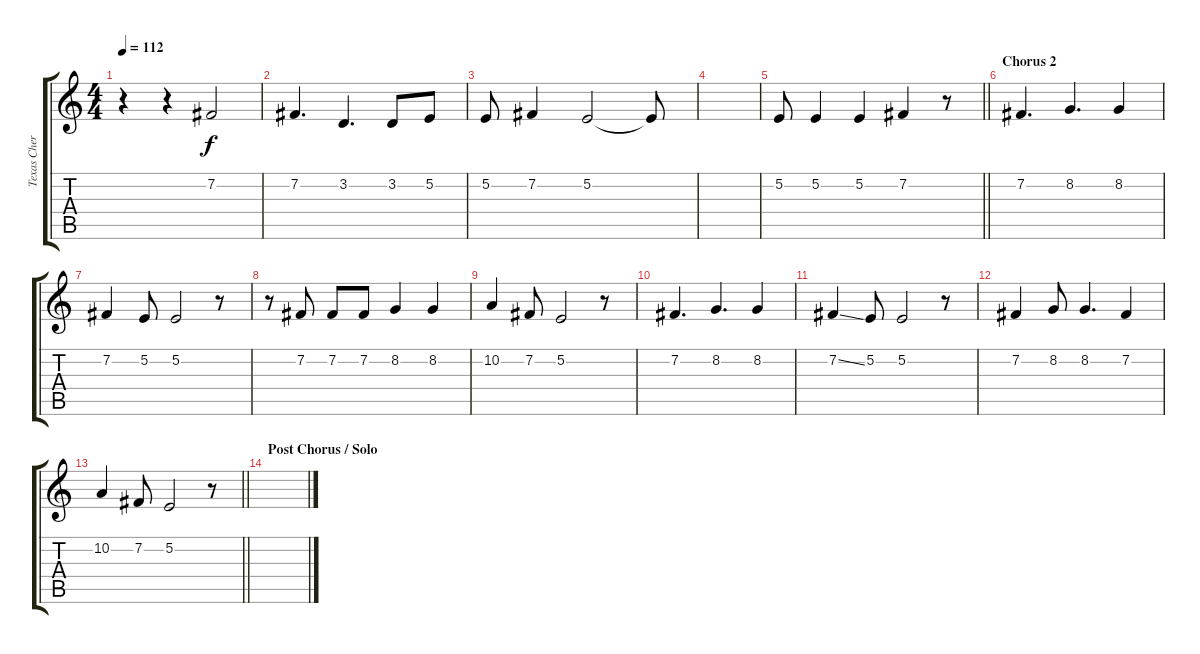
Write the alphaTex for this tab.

\track ("Texas Cherrie Biggunz" "Texas Cher") {instrument lead2sawtooth}
\staff {score tabs}
\tuning (E4 B3 G3 D3 A2 E2) {hide}
\ts (4 4)
\tempo 112
\clef g2
\ks c
r.4{dy f} r.4 7.2.2 |
7.2.4{d} 3.2.4{d} 3.2.8 5.2.8 |
5.2.8 7.2.4 5.2.2 5.2{t}.8 |
|
\barLineRight lightlight
5.2.8 5.2.4 5.2.4 7.2.4 r.8 |
\section ("" "Chorus 2")
7.2.4{d} 8.2.4{d} 8.2.4 |
7.2.4 5.2.8 5.2.2 r.8 |
r.8 7.2.8 7.2.8 7.2.8 8.2.4 8.2.4 |
10.2.4 7.2.8 5.2.2 r.8 |
7.2.4{d} 8.2.4{d} 8.2.4 |
7.2{ss}.4 5.2.8 5.2.2 r.8 |
7.2.4 8.2.8 8.2.4{d} 7.2.4 |
\barLineRight lightlight
10.2.4 7.2.8 5.2.2 r.8 |
\section ("" "Post Chorus / Solo")
